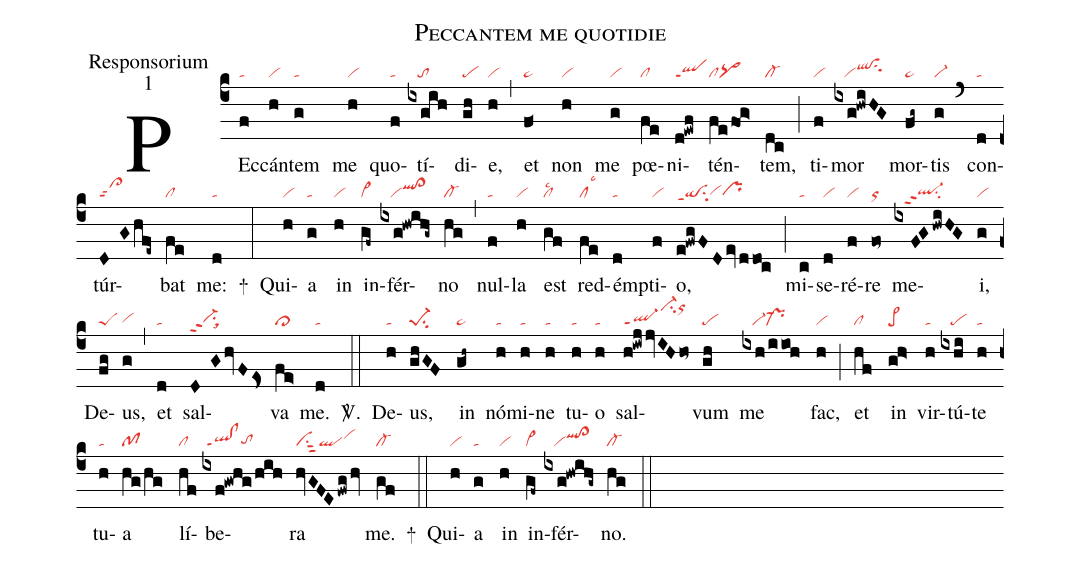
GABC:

name: Peccantem me quotidie;
office-part: Responsorium;
mode: 1;
nabc-lines: 1;
%%
(c4)
PEc(f|ta)cán(h|vi)tem(g|ta) me(h|vi) quo(f|ta)tí(ixgih|///to)di(gh|pe)e,(h|vi) (,)
et(f<|ta>) non(h|vi) me(g|vi) pœ(fe|cl)ni(d!ewf|qlppt1)tén(fe/fog>|clpq>)tem,(dc|cl-) (;)
ti(f|vi)mor(ixg!hwiHG|///viqlhisu2) mor(fg~|ta>)tis(g|vi-) (`)
con(d|ta)túr(DGhfe~|cl>ppt2)bat(fe|cl) me:(d|ta) +(:)
Qui(h|vi)a(g|ta) in(h|vi) in(gf~|vi>)fér(ixg!hwihg~|///viqlhi!cl>hi)no(hg|cl-) (,)
nul(f|ta)la(h|vi) est(gf|cllsc2) red(fe|cllsc3)émp(d|ta)ti(f|vi)o,(e!fwgFDev/ddoc|qippt1su2vihgprhg) (;)
mi(c|ta)se(d|vi)ré(f|vi)re(fo~|or) me(ixFGhwiHG|///ql-hgppt2su2)i,(g|vi) De(fg|peS)us,(g|vihg) (,)
et(d|ta) sal(DGhvFes>|vi-hgppt2su1sux1)va(fe>|cl>) me.(d|ta) <sp>V/</sp>.(::)
De(h|ta)us,(ghGF|pe-1su2) in(gh~|ta>) nó(h|ta)mi(h|ta)ne(h|ta) tu(h|ta)o(h|ta)
sal(h!iwjjvIHho~|ql-ppt1ci-hlorhl)vum(gh|pe) me(ixh/iioh|///vi-pr-) fac,(h|vi) (;)
et(hf|cl) in(gh>|pe>) vir(h|ta)tú(ixhi|///pe)te(h|ta) tu(h|ta)a(hg/hg|pf)
lí(hf|cl)be(ixf!gwhg/hih|/ql!clppt1tohg)ra(hvGFEfwg/hv|visu1sut2qlvihi) me.(gf|cl-) +(::)
Qui(h|vi)a(g|ta) in(h|vi) in(gf~|vi>)fér(ixg!hwihg~|///viqlhi!cl>hi)no.(hg|cl-) (::)
